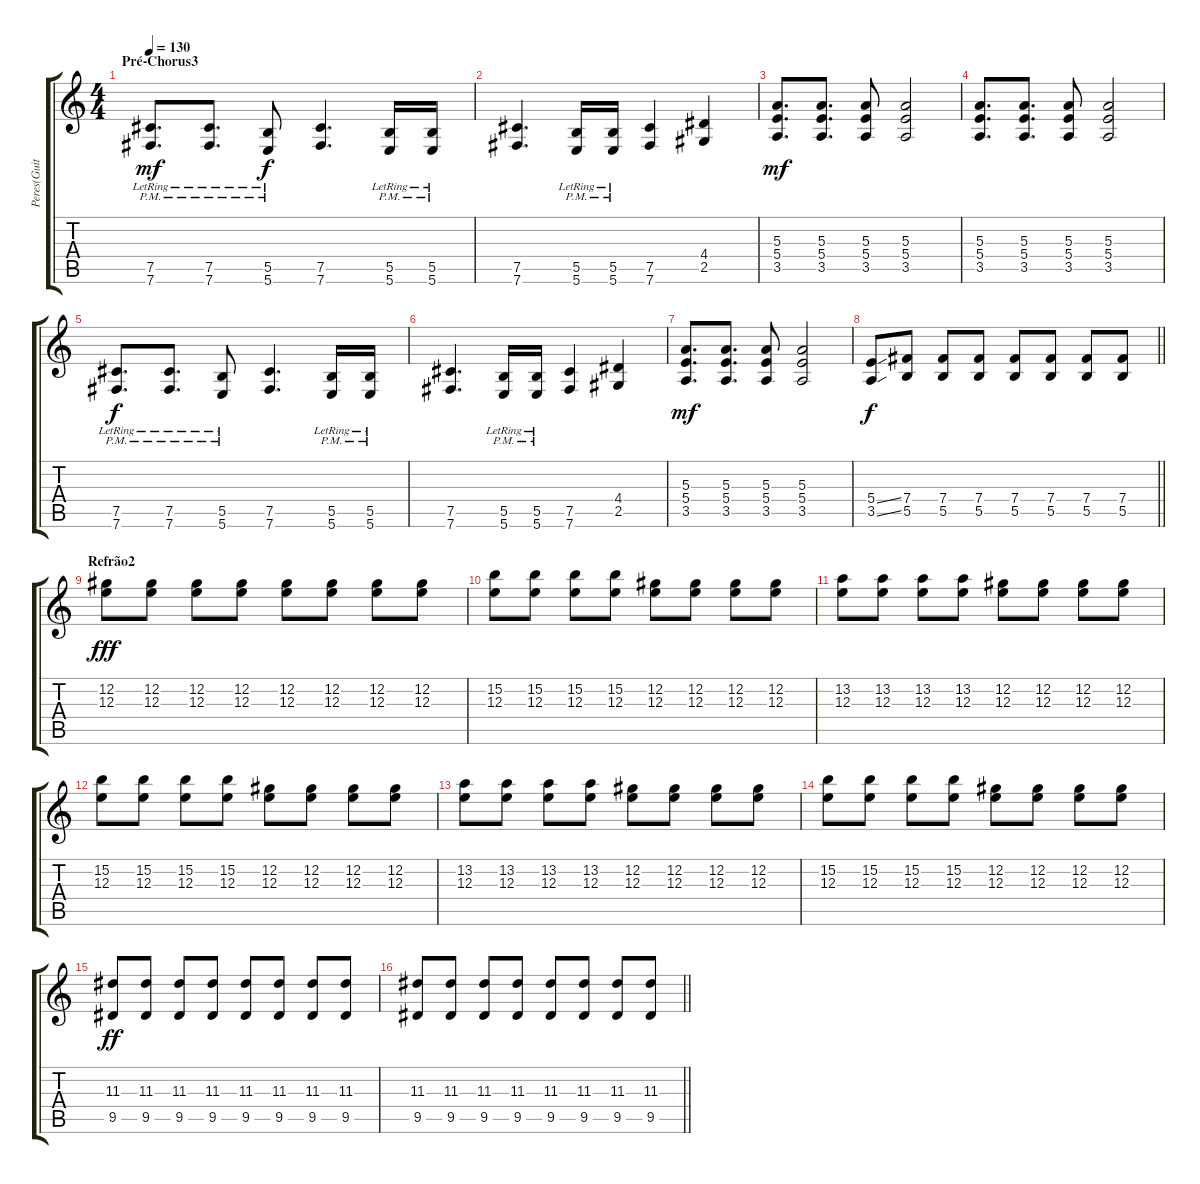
\track ("Peres(Guitarra)" "Peres(Guit") {instrument overdrivenguitar}
\staff {score tabs}
\tuning (Db4 Ab3 E3 B2 Gb2 B1) {hide}
\ts (4 4)
\section ("" "Pré-Chorus3")
\tempo 130
\clef g2
\ks c
(7.5{pm lr} 7.6{pm lr}).8{d dy mf} (7.5{pm lr} 7.6{pm lr}).8{d} (5.5{pm lr} 5.6{pm lr}).8{dy f} (7.5 7.6).4{d} (5.5{pm lr} 5.6{pm lr}).16 (5.5{pm lr} 5.6{pm lr}).16 |
(7.5 7.6).4{d} (5.5{pm lr} 5.6{pm lr}).16 (5.5{pm lr} 5.6{pm lr}).16 (7.5 7.6).4 (4.4 2.5).4 |
(5.3 5.4 3.5).8{d dy mf} (5.3 5.4 3.5).8{d} (5.3 5.4 3.5).8 (5.3 5.4 3.5).2 |
(5.3 5.4 3.5).8{d} (5.3 5.4 3.5).8{d} (5.3 5.4 3.5).8 (5.3 5.4 3.5).2 |
(7.5{pm lr} 7.6{pm lr}).8{d dy f} (7.5{pm lr} 7.6{pm lr}).8{d} (5.5{pm lr} 5.6{pm lr}).8 (7.5 7.6).4{d} (5.5{pm lr} 5.6{pm lr}).16 (5.5{pm lr} 5.6{pm lr}).16 |
(7.5 7.6).4{d} (5.5{pm lr} 5.6{pm lr}).16 (5.5{pm lr} 5.6{pm lr}).16 (7.5 7.6).4 (4.4 2.5).4 |
(5.3 5.4 3.5).8{d dy mf} (5.3 5.4 3.5).8{d} (5.3 5.4 3.5).8 (5.3 5.4 3.5).2 |
\barLineRight lightlight
(5.4{ss} 3.5{ss}).8{dy f} (7.4 5.5).8 (7.4 5.5).8 (7.4 5.5).8 (7.4 5.5).8 (7.4 5.5).8 (7.4 5.5).8 (7.4 5.5).8 |
\section ("" "Refrão2")
(12.2 12.3).8{dy fff} (12.2 12.3).8 (12.2 12.3).8 (12.2 12.3).8 (12.2 12.3).8 (12.2 12.3).8 (12.2 12.3).8 (12.2 12.3).8 |
(15.2 12.3).8 (15.2 12.3).8 (15.2 12.3).8 (15.2 12.3).8 (12.2 12.3).8 (12.2 12.3).8 (12.2 12.3).8 (12.2 12.3).8 |
(13.2 12.3).8 (13.2 12.3).8 (13.2 12.3).8 (13.2 12.3).8 (12.2 12.3).8 (12.2 12.3).8 (12.2 12.3).8 (12.2 12.3).8 |
(15.2 12.3).8 (15.2 12.3).8 (15.2 12.3).8 (15.2 12.3).8 (12.2 12.3).8 (12.2 12.3).8 (12.2 12.3).8 (12.2 12.3).8 |
(13.2 12.3).8 (13.2 12.3).8 (13.2 12.3).8 (13.2 12.3).8 (12.2 12.3).8 (12.2 12.3).8 (12.2 12.3).8 (12.2 12.3).8 |
(15.2 12.3).8 (15.2 12.3).8 (15.2 12.3).8 (15.2 12.3).8 (12.2 12.3).8 (12.2 12.3).8 (12.2 12.3).8 (12.2 12.3).8 |
(11.3 9.5).8{dy ff} (11.3 9.5).8 (11.3 9.5).8 (11.3 9.5).8 (11.3 9.5).8 (11.3 9.5).8 (11.3 9.5).8 (11.3 9.5).8 |
\barLineRight lightlight
(11.3 9.5).8 (11.3 9.5).8 (11.3 9.5).8 (11.3 9.5).8 (11.3 9.5).8 (11.3 9.5).8 (11.3 9.5).8 (11.3 9.5).8
